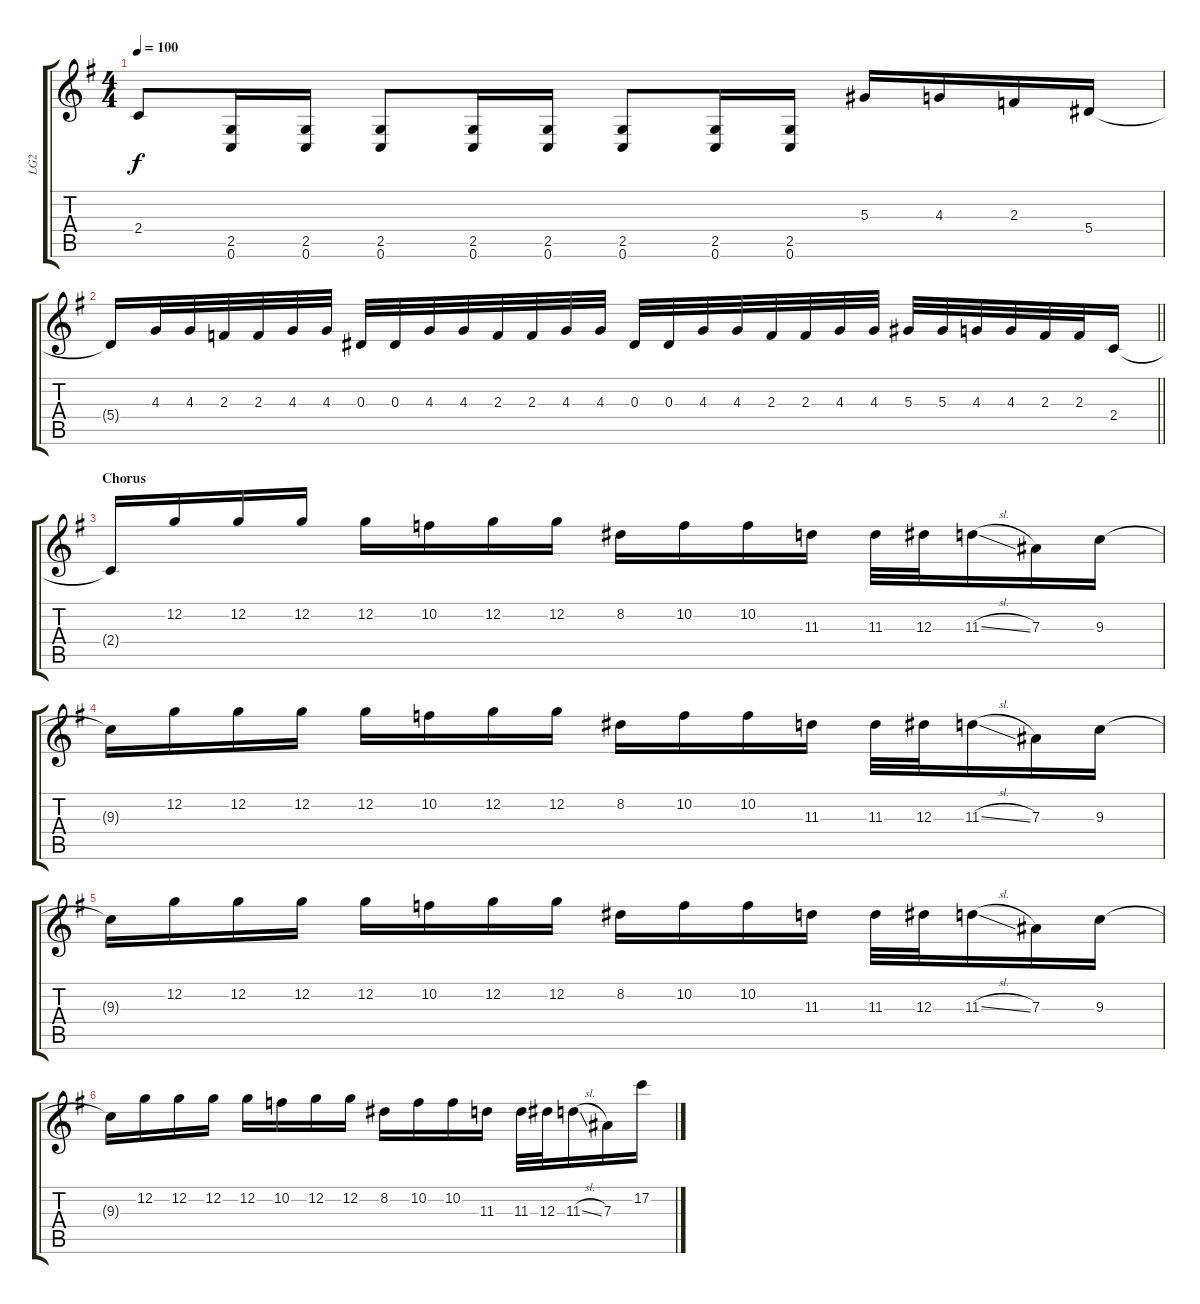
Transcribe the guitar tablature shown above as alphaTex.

\track ("LG2" "LG2") {instrument distortionguitar}
\staff {score tabs}
\tuning (C4 G3 Eb3 Bb2 F2 C2) {hide}
\ts (4 4)
\tempo 100
\clef g2
\ks eminor
2.4{t}.8{dy f} (2.5 0.6).16 (2.5 0.6).16 (2.5 0.6).8 (2.5 0.6).16 (2.5 0.6).16 (2.5 0.6).8 (2.5 0.6).16 (2.5 0.6).16 5.3.16 4.3.16 2.3.16 5.4.16 |
\barLineRight lightlight
5.4{t}.16 4.3.32 4.3.32 2.3.32 2.3.32 4.3.32 4.3.32 0.3.32 0.3.32 4.3.32 4.3.32 2.3.32 2.3.32 4.3.32 4.3.32 0.3.32 0.3.32 4.3.32 4.3.32 2.3.32 2.3.32 4.3.32 4.3.32 5.3.32 5.3.32 4.3.32 4.3.32 2.3.32 2.3.32 2.4.16 |
\section ("" "Chorus")
2.4{t}.16{balance 16} 12.2.16 12.2.16 12.2.16 12.2.16 10.2.16 12.2.16 12.2.16 8.2.16 10.2.16 10.2.16 11.3.16 11.3.32 12.3.32 11.3{sl}.16 7.3.16 9.3.16 |
9.3{t}.16 12.2.16 12.2.16 12.2.16 12.2.16 10.2.16 12.2.16 12.2.16 8.2.16 10.2.16 10.2.16 11.3.16 11.3.32 12.3.32 11.3{sl}.16 7.3.16 9.3.16 |
9.3{t}.16 12.2.16 12.2.16 12.2.16 12.2.16 10.2.16 12.2.16 12.2.16 8.2.16 10.2.16 10.2.16 11.3.16 11.3.32 12.3.32 11.3{sl}.16 7.3.16 9.3.16 |
9.3{t}.16 12.2.16 12.2.16 12.2.16 12.2.16 10.2.16 12.2.16 12.2.16 8.2.16 10.2.16 10.2.16 11.3.16 11.3.32 12.3.32 11.3{sl}.16 7.3.16 17.2.16
